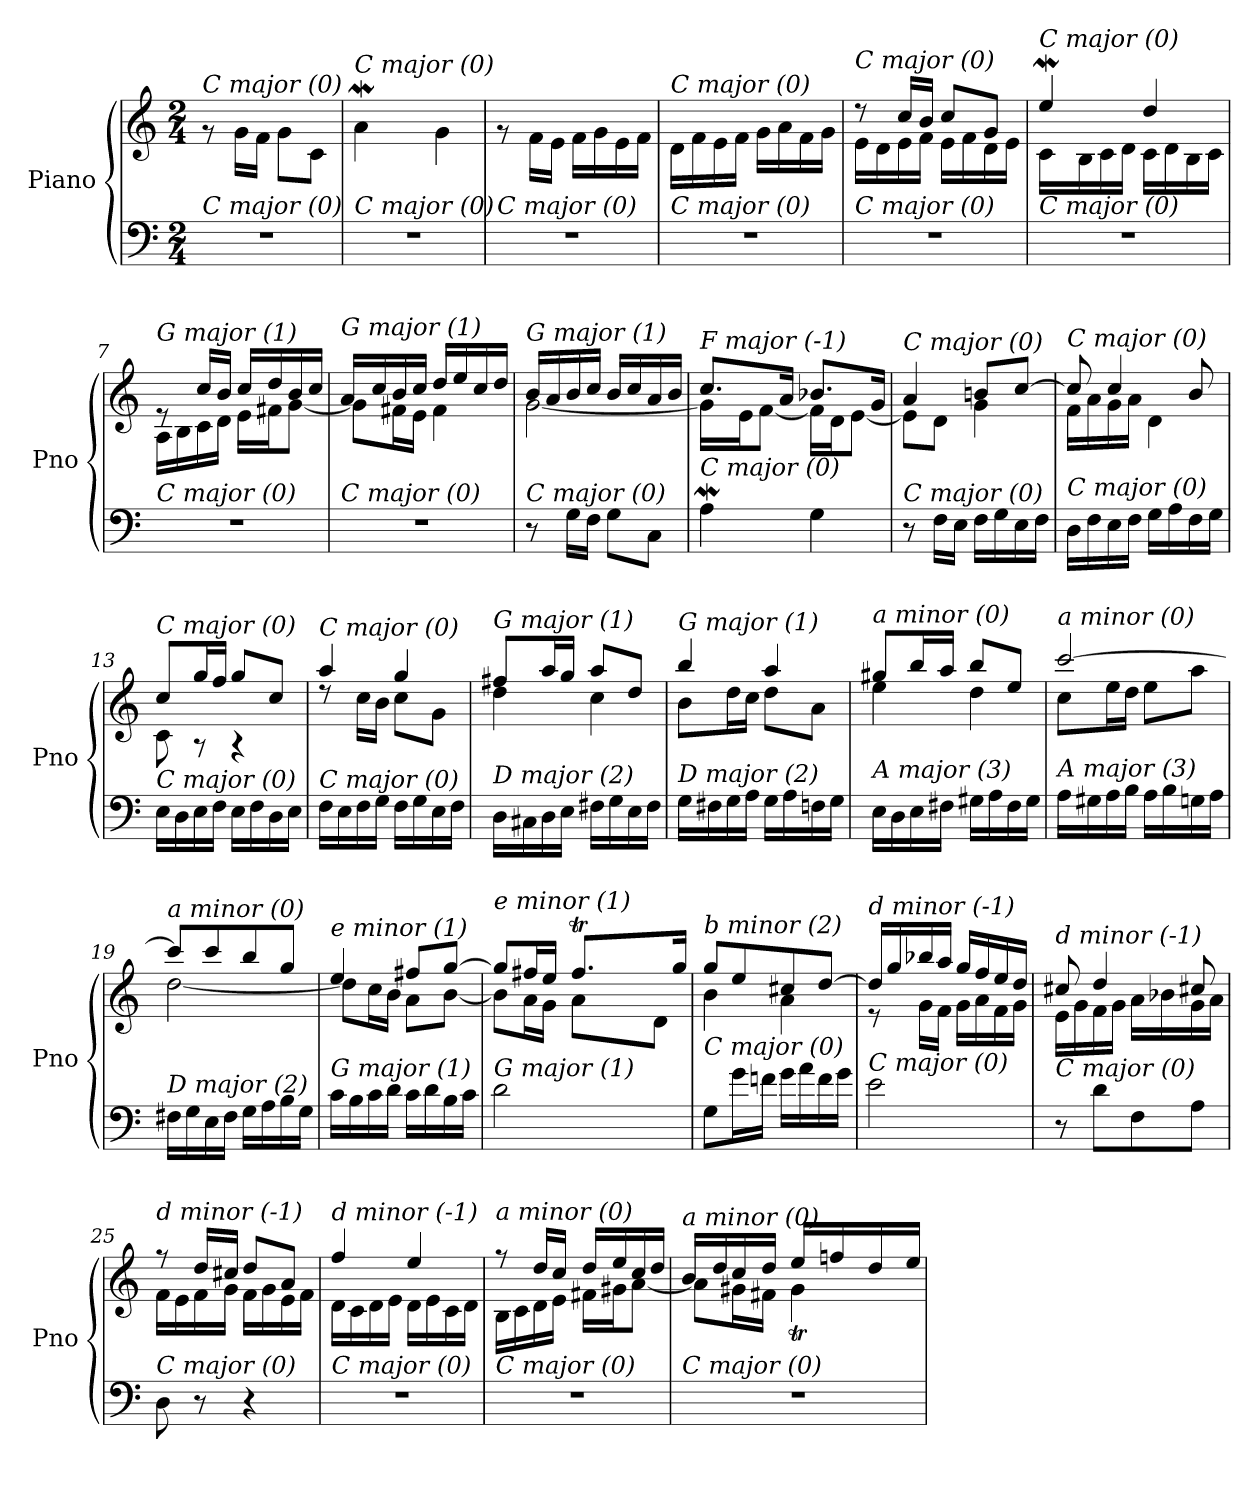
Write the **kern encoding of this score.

**kern	**kern
*part1	*part1
*staff2	*staff1
*I"Piano	*
*I'Pno	*
*clefF4	*clefG2
*k[]	*k[]
*M2/4	*M2/4
=1	=1
!	!LO:TX:i:t=C major (0)
!LO:TX:i:t=C major (0)	!
2r	8rg
.	16g\LL
.	16f\JJ
.	8g\L
.	8c\J
=2	=2
*^	*^
!	!	!LO:TX:i:t=C major (0)	!
!LO:TX:i:t=C major (0)	!	!	!
32ryy	2r	4aW\	32ryy
8..ryy	.	.	32g!yy
.	.	.	8.a!yy
4ryy	.	4g\	4ryy
*v	*v	*	*
=3	=3	=3
!	!LO:TX:i:t=C major (0)	!
!LO:TX:i:t=C major (0)	!	!
*	*v	*v
2r	8rg
.	16f\LL
.	16e\JJ
.	16f\LL
.	16g\
.	16e\
.	16f\JJ
=4	=4
!	!LO:TX:i:t=C major (0)
!LO:TX:i:t=C major (0)	!
2r	16d\LL
.	16f\
.	16e\
.	16f\JJ
.	16g\LL
.	16a\
.	16f\
.	16g\JJ
=5	=5
*	*^
!	!LO:TX:i:t=C major (0)	!
!LO:TX:i:t=C major (0)	!	!
2r	8r	16e\LL
.	.	16d\
.	16cc/LL	16e\
.	16b/JJ	16f\JJ
.	8cc/L	16e\LL
.	.	16f\
.	8g/J	16d\
.	.	16e\JJ
=6	=6	=6
*^	*	*^
!	!	!LO:TX:i:t=C major (0)	!	!
!LO:TX:i:t=C major (0)	!	!	!	!
32ryy	2r	4eeW/	16c\LL	32ryy
8..ryy	.	.	.	32dd!yy
.	.	.	16B\	8.ee!yy
.	.	.	16c\	.
.	.	.	16d\JJ	.
4ryy	.	4dd/	16c\LL	4ryy
.	.	.	16d\	.
.	.	.	16B\	.
.	.	.	16c\JJ	.
*v	*v	*	*	*
*	*	*v	*v
!!LO:LB:g=z
=7	=7	=7
!	!LO:TX:i:t=G major (1)	!
!LO:TX:i:t=C major (0)	!	!
2r	8re	16A\LL
.	.	16B\
.	16cc/LL	16c\
.	16b/JJ	16d\JJ
.	16cc/LL	16e\LL
.	16dd/	16f#X\J
.	16b/	[8g\J
.	16cc/JJ	.
=8	=8	=8
!	!LO:TX:i:t=G major (1)	!
!LO:TX:i:t=C major (0)	!	!
2r	16a/LL	8g\L]
.	16cc/	.
.	16b/	16f#X\L
.	16cc/JJ	16e\JJ
.	16dd/LL	4f#\
.	16ee/	.
.	16cc/	.
.	16dd/JJ	.
=9	=9	=9
!	!LO:TX:i:t=G major (1)	!
!LO:TX:i:t=C major (0)	!	!
8r	16b/LL	[2g\
.	16a/	.
16G\LL	16b/	.
16F\JJ	16cc/JJ	.
8G\L	16b/LL	.
.	16cc/	.
8C\J	16a/	.
.	16b/JJ	.
=10	=10	=10
*^	*	*^
!	!	!LO:TX:i:t=F major (-1)	!	!
!LO:TX:i:t=C major (0)	!	!	!	!
4AW\	32ryy	8.cc/L	16g\LL]	32ryy
.	32G!yy	.	.	8..ryy
.	8.A!yy	.	16e\J	.
.	.	.	[8f\J	.
.	.	16a/Jk	.	.
4G\	4ryy	8.b-X/L	16f\LL]	4ryy
.	.	.	16d\J	.
.	.	.	[8e\J	.
.	.	16g/Jk	.	.
*v	*v	*	*	*
*	*	*v	*v
=11	=11	=11
!	!LO:TX:i:t=C major (0)	!
!LO:TX:i:t=C major (0)	!	!
8r	4a/	8e\L]
16F\LL	.	8d\J
16E\JJ	.	.
16F\LL	8bn/L	4g\
16G\	.	.
16E\	[8cc/J	.
16F\JJ	.	.
=12	=12	=12
!	!LO:TX:i:t=C major (0)	!
!LO:TX:i:t=C major (0)	!	!
16D\LL	8cc/]	16f\LL
16F\	.	16a\
16E\	4cc/	16g\
16F\JJ	.	16a\JJ
16G\LL	.	4d\
16A\	.	.
16F\	8b/	.
16G\JJ	.	.
!!LO:LB:g=z	!!
=13	=13	=13
!	!LO:TX:i:t=C major (0)	!
!LO:TX:i:t=C major (0)	!	!
16E\LL	8cc/L	8c\
16D\	.	.
16E\	16gg/L	8r
16F\JJ	16ff/JJ	.
16E\LL	8gg/L	4r
16F\	.	.
16D\	8cc/J	.
16E\JJ	.	.
=14	=14	=14
!	!LO:TX:i:t=C major (0)	!
!LO:TX:i:t=C major (0)	!	!
16F\LL	4aa/	8rdd
16E\	.	.
16F\	.	16cc\LL
16G\JJ	.	16b\JJ
16F\LL	4gg/	8cc\L
16G\	.	.
16E\	.	8g\J
16F\JJ	.	.
=15	=15	=15
!	!LO:TX:i:t=G major (1)	!
!LO:TX:i:t=D major (2)	!	!
16D\LL	8ff#X/L	4dd\
16C#X\	.	.
16D\	16aa/L	.
16E\JJ	16gg/JJ	.
16F#X\LL	8aa/L	4cc\
16G\	.	.
16E\	8dd/J	.
16F#\JJ	.	.
=16	=16	=16
!	!LO:TX:i:t=G major (1)	!
!LO:TX:i:t=D major (2)	!	!
16G\LL	4bb/	8b\L
16F#X\	.	.
16G\	.	16dd\L
16A\JJ	.	16cc\JJ
16G\LL	4aa/	8dd\L
16A\	.	.
16Fn\	.	8a\J
16G\JJ	.	.
=17	=17	=17
!	!LO:TX:i:t=a minor (0)	!
!LO:TX:i:t=A major (3)	!	!
16E\LL	8gg#X/L	4ee\
16D\	.	.
16E\	16bb/L	.
16F#X\JJ	16aa/JJ	.
16G#X\LL	8bb/L	4dd\
16A\	.	.
16F#\	8ee/J	.
16G#\JJ	.	.
!!LO:LB:g=z	!!
=18	=18	=18
!	!LO:TX:i:t=a minor (0)	!
!LO:TX:i:t=A major (3)	!	!
16A\LL	[2ccc/	8cc\L
16G#X\	.	.
16A\	.	16ee\L
16B\JJ	.	16dd\JJ
16A\LL	.	8ee\L
16B\	.	.
16Gn\	.	8aa\J
16A\JJ	.	.
=19	=19	=19
!	!LO:TX:i:t=a minor (0)	!
!LO:TX:i:t=D major (2)	!	!
16F#X\LL	8ccc/L]	[2dd\
16G\	.	.
16E\	8ccc/	.
16F#\JJ	.	.
16G\LL	8bb/	.
16A\	.	.
16B\	8gg/J	.
16G\JJ	.	.
=20	=20	=20
!	!LO:TX:i:t=e minor (1)	!
!LO:TX:i:t=G major (1)	!	!
16c\LL	4ee/	8dd\L]
16B\	.	.
16c\	.	16cc\L
16d\JJ	.	16b\JJ
16c\LL	8ff#X/L	8a\L
16d\	.	.
16B\	[8gg/J	[8b\J
16c\JJ	.	.
=21	=21	=21
*^	*	*^
!	!	!LO:TX:i:t=e minor (1)	!	!
!LO:TX:i:t=G major (1)	!	!	!	!
4ryy	2d\	8gg/L]	8b\L]	4ryy
.	.	16ff#X/L	16a\L	.
.	.	16ee/JJ	16g\JJ	.
8.ryy	.	8.ff#t/L	8a\L	32gg!yy
.	.	.	.	32ff#!yy
.	.	.	.	32gg!yy
.	.	.	.	16.ff#!yy
.	.	.	8d\J	.
16ryy	.	16gg/Jk	.	16ryy
*v	*v	*	*	*
=22	=22	=22	=22
!	!LO:TX:i:t=b minor (2)	!	!
!LO:TX:i:t=C major (0)	!	!	!
*	*	*v	*v
8G\L	8gg/L	4b\
16g\L	8ee/	.
16fn\JJ	.	.
16g\LL	8cc#X/	4a\
16a\	.	.
16f\	[8dd/J	.
16g\JJ	.	.
=23	=23	=23
!	!LO:TX:i:t=d minor (-1)	!
!LO:TX:i:t=C major (0)	!	!
2e\	16dd/LL]	8r
.	16gg/	.
.	16bb-X/	16g\LL
.	16aa/JJ	16f\JJ
.	16gg/LL	16g\LL
.	16ff/	16a\
.	16ee/	16f\
.	16dd/JJ	16g\JJ
!!LO:LB:g=z	!!
=24	=24	=24
!	!LO:TX:i:t=d minor (-1)	!
!LO:TX:i:t=C major (0)	!	!
8r	8cc#X/	16e\LL
.	.	16g\
8d\L	4dd/	16f\
.	.	16g\JJ
8F\	.	16a\LL
.	.	16b-X\
8A\J	8cc#X/	16g\
.	.	16a\JJ
=25	=25	=25
!	!LO:TX:i:t=d minor (-1)	!
!LO:TX:i:t=C major (0)	!	!
8D\	8r	16f\LL
.	.	16e\
8r	16dd/LL	16f\
.	16cc#X/JJ	16g\JJ
4r	8dd/L	16f\LL
.	.	16g\
.	8a/J	16e\
.	.	16f\JJ
=26	=26	=26
!	!LO:TX:i:t=d minor (-1)	!
!LO:TX:i:t=C major (0)	!	!
2r	4ff/	16d\LL
.	.	16c\
.	.	16d\
.	.	16e\JJ
.	4ee/	16d\LL
.	.	16e\
.	.	16c\
.	.	16d\JJ
=27	=27	=27
!	!LO:TX:i:t=a minor (0)	!
!LO:TX:i:t=C major (0)	!	!
2r	8r	16B\LL
.	.	16c\
.	16dd/LL	16d\
.	16cc/JJ	16e\JJ
.	16dd/LL	16f#X\LL
.	16ee/	16g#X\J
.	16cc/	[8a\J
.	16dd/JJ	.
=28	=28	=28
*^	*	*^
!	!	!LO:TX:i:t=a minor (0)	!	!
!LO:TX:i:t=C major (0)	!	!	!	!
4ryy	2r	16b/LL	8a\L]	4ryy
.	.	16dd/	.	.
.	.	16cc/	16g#X\L	.
.	.	16dd/JJ	16f#X\JJ	.
4ryy	.	16ee/LL	4g#t\	32ayy
.	.	.	.	32g#!yy
.	.	16ffn/	.	32a!yy
.	.	.	.	32g#!yy
.	.	16dd/	.	32a!yy
.	.	.	.	16.g#!yy
.	.	16ee/JJ	.	.
*v	*v	*	*	*
*	*v	*v	*v
=	=
*-	*-
